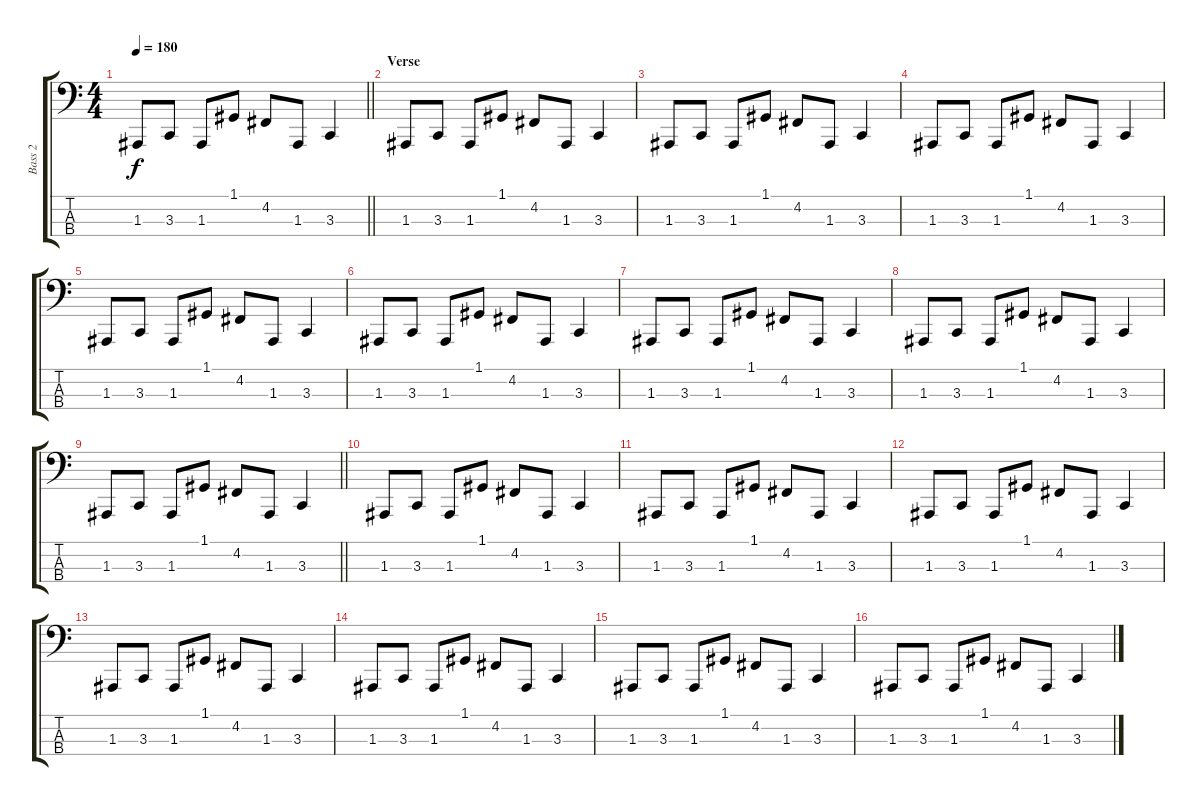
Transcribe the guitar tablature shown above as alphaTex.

\track ("Bass 2" "Bass 2") {instrument lead2sawtooth}
\staff {score tabs}
\tuning (G2 D2 A1 E1) {hide}
\ts (4 4)
\tempo 180
\clef f4
\barLineRight lightlight
\ks c
1.3.8{dy f} 3.3.8 1.3.8 1.1.8 4.2.8 1.3.8 3.3.4 |
\section ("" "Verse")
1.3.8 3.3.8 1.3.8 1.1.8 4.2.8 1.3.8 3.3.4 |
1.3.8 3.3.8 1.3.8 1.1.8 4.2.8 1.3.8 3.3.4 |
1.3.8 3.3.8 1.3.8 1.1.8 4.2.8 1.3.8 3.3.4 |
1.3.8 3.3.8 1.3.8 1.1.8 4.2.8 1.3.8 3.3.4 |
1.3.8 3.3.8 1.3.8 1.1.8 4.2.8 1.3.8 3.3.4 |
1.3.8 3.3.8 1.3.8 1.1.8 4.2.8 1.3.8 3.3.4 |
1.3.8 3.3.8 1.3.8 1.1.8 4.2.8 1.3.8 3.3.4 |
\barLineRight lightlight
1.3.8 3.3.8 1.3.8 1.1.8 4.2.8 1.3.8 3.3.4 |
1.3.8 3.3.8 1.3.8 1.1.8 4.2.8 1.3.8 3.3.4 |
1.3.8 3.3.8 1.3.8 1.1.8 4.2.8 1.3.8 3.3.4 |
1.3.8 3.3.8 1.3.8 1.1.8 4.2.8 1.3.8 3.3.4 |
1.3.8 3.3.8 1.3.8 1.1.8 4.2.8 1.3.8 3.3.4 |
1.3.8 3.3.8 1.3.8 1.1.8 4.2.8 1.3.8 3.3.4 |
1.3.8 3.3.8 1.3.8 1.1.8 4.2.8 1.3.8 3.3.4 |
1.3.8 3.3.8 1.3.8 1.1.8 4.2.8 1.3.8 3.3.4
